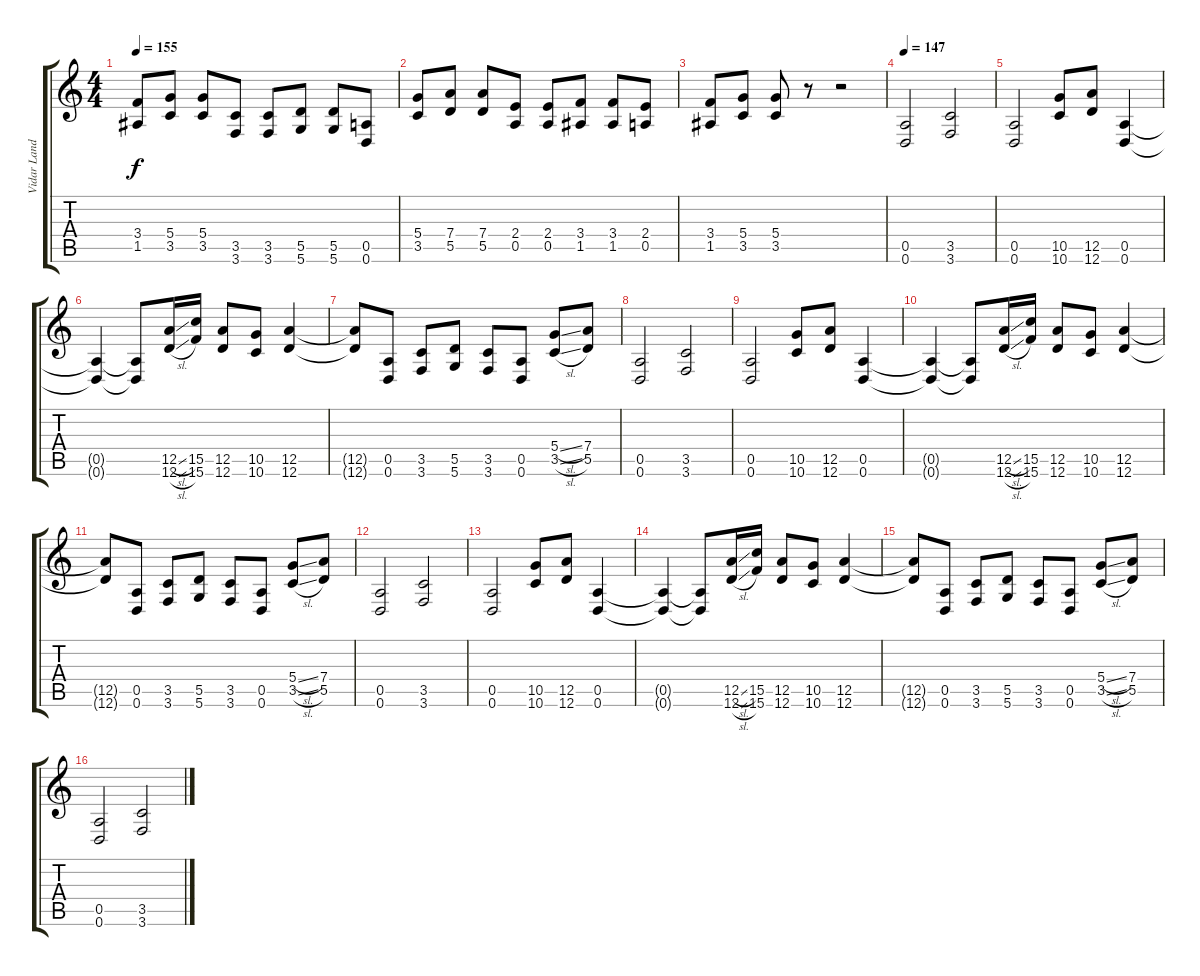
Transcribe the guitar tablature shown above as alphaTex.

\track ("Vidar Landa" "Vidar Land") {instrument distortionguitar}
\staff {score tabs}
\tuning (E4 B3 G3 D3 A2 D2) {hide}
\ts (4 4)
\tempo 155
\clef g2
\ks c
(3.4 1.5).8{dy f} (5.4 3.5).8 (5.4 3.5).8 (3.5 3.6).8 (3.5 3.6).8 (5.5 5.6).8 (5.5 5.6).8 (0.5 0.6).8 |
(5.4 3.5).8 (7.4 5.5).8 (7.4 5.5).8 (2.4 0.5).8 (2.4 0.5).8 (3.4 1.5).8 (3.4 1.5).8 (2.4 0.5).8 |
(3.4 1.5).8 (5.4 3.5).8 (5.4 3.5).8 r.8 r.2 |
\tempo 147
(0.5 0.6).2 (3.5 3.6).2 |
(0.5 0.6).2 (10.5 10.6).8 (12.5 12.6).8 (0.5 0.6).4 |
(0.5{t} 0.6{t}).4 (0.5{t} 0.6{t}).8 (12.5{sl} 12.6{sl}).16 (15.5 15.6).16 (12.5 12.6).8 (10.5 10.6).8 (12.5 12.6).4 |
(12.5{t} 12.6{t}).8 (0.5 0.6).8 (3.5 3.6).8 (5.5 5.6).8 (3.5 3.6).8 (0.5 0.6).8 (5.4{sl} 3.5{sl}).8 (7.4 5.5).8 |
(0.5 0.6).2 (3.5 3.6).2 |
(0.5 0.6).2 (10.5 10.6).8 (12.5 12.6).8 (0.5 0.6).4 |
(0.5{t} 0.6{t}).4 (0.5{t} 0.6{t}).8 (12.5{sl} 12.6{sl}).16 (15.5 15.6).16 (12.5 12.6).8 (10.5 10.6).8 (12.5 12.6).4 |
(12.5{t} 12.6{t}).8 (0.5 0.6).8 (3.5 3.6).8 (5.5 5.6).8 (3.5 3.6).8 (0.5 0.6).8 (5.4{sl} 3.5{sl}).8 (7.4 5.5).8 |
(0.5 0.6).2 (3.5 3.6).2 |
(0.5 0.6).2 (10.5 10.6).8 (12.5 12.6).8 (0.5 0.6).4 |
(0.5{t} 0.6{t}).4 (0.5{t} 0.6{t}).8 (12.5{sl} 12.6{sl}).16 (15.5 15.6).16 (12.5 12.6).8 (10.5 10.6).8 (12.5 12.6).4 |
(12.5{t} 12.6{t}).8 (0.5 0.6).8 (3.5 3.6).8 (5.5 5.6).8 (3.5 3.6).8 (0.5 0.6).8 (5.4{sl} 3.5{sl}).8 (7.4 5.5).8 |
(0.5 0.6).2 (3.5 3.6).2
